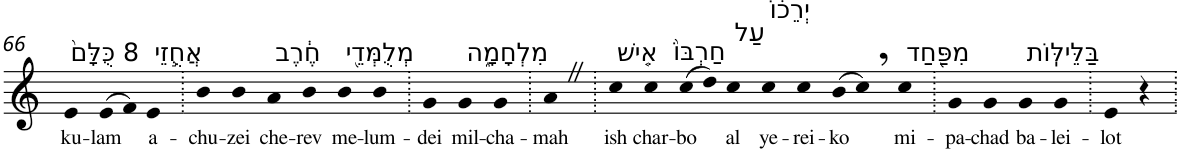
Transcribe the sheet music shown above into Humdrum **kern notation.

**kern	**text
*part1	*part1
*staff1	*staff1
*I"Piano	*
*I'Pno	*
!!LO:PB:g=z
*clefG2	*
*k[]	*
=66	=66
!LO:TX:a:t=8 כֻּלָּם֙	!
!	!LO:LY:b
4e	ku-
!	!LO:LY:b
(>8e	-lam
8f)	.
!LO:TX:a:t=אֲחֻ֣זֵי	!
!	!LO:LY:b
4e	a-
=67.	=67.
!	!LO:LY:b
4b	-chu-
!	!LO:LY:b
4b	-zei
!LO:TX:a:t=חֶ֔רֶב	!
!	!LO:LY:b
4a	che-
!	!LO:LY:b
4b	-rev
!LO:TX:a:t=מְלֻמְּדֵ֖י	!
!	!LO:LY:b
4b	me-
!	!LO:LY:b
4b	-lum-
=68.	=68.
!	!LO:LY:b
4g	-dei
!LO:TX:a:t=מִלְחָמָ֑ה	!
!	!LO:LY:b
4g	mil-
!	!LO:LY:b
4g	-cha-
=69.	=69.
!	!LO:LY:b
4aZ	-mah
=70.	=70.
!LO:TX:a:t=אִ֤ישׁ	!
!	!LO:LY:b
4cc	ish
!LO:TX:a:t=חַרְבּוֹ֙	!
!	!LO:LY:b
4cc	char-
!	!LO:LY:b
(>8cc	-bo
8dd)	.
!LO:TX:a:t=עַל	!
!	!LO:LY:b
4cc	al
!LO:TX:a:t=יְרֵכ֔וֹ	!
!	!LO:LY:b
4cc	ye-
!	!LO:LY:b
4cc	-rei-
!	!LO:LY:b
(>8b	-ko
8cc,)	.
!LO:TX:a:t=מִפַּ֖חַד	!
!	!LO:LY:b
4cc	mi-
=71.	=71.
!	!LO:LY:b
4g	-pa-
!	!LO:LY:b
4g	-chad
!LO:TX:a:t=בַּלֵּילּֽוֹת	!
!	!LO:LY:b
4g	ba-
!	!LO:LY:b
4g	-lei-
=72.	=72.
!	!LO:LY:b
4e	-lot
4r	.
=.	=.
*-	*-
